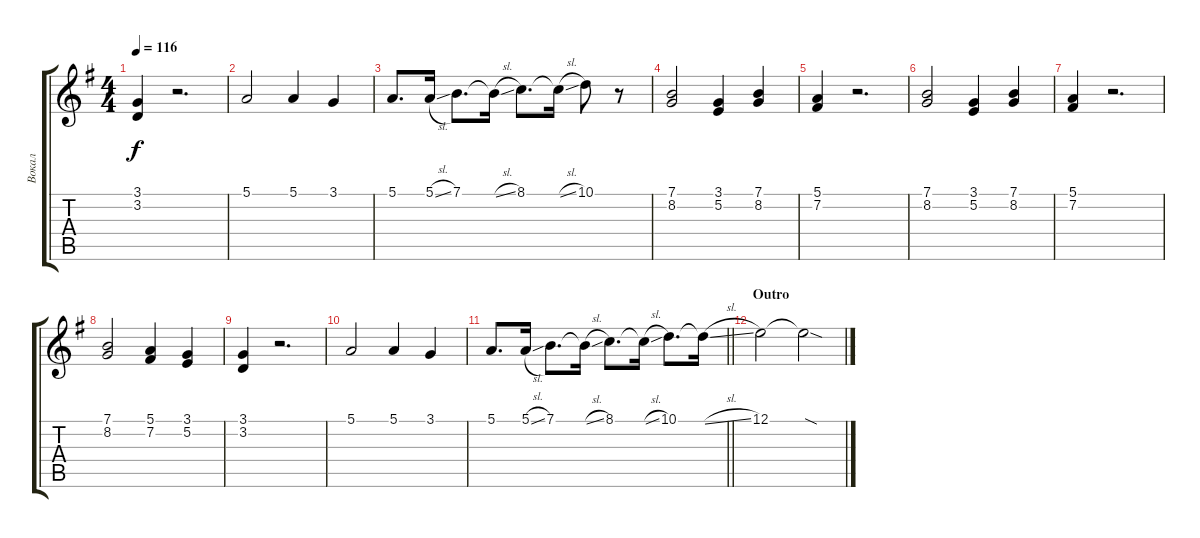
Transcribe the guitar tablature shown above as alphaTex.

\track ("Вокал" "Вокал") {instrument trumpet}
\staff {score tabs}
\tuning (E4 B3 G3 D3 A2 E2) {hide}
\ts (4 4)
\tempo 116
\clef g2
\ks eminor
(3.1 3.2).4{dy f} r.2{d} |
5.1.2 5.1.4 3.1.4 |
5.1.8{d} 5.1{sl}.16 7.1.8{d} 7.1{sl t}.16 8.1.8{d} 8.1{sl t}.16 10.1.8 r.8 |
(7.1 8.2).2 (3.1 5.2).4 (7.1 8.2).4 |
(5.1 7.2).4 r.2{d} |
(7.1 8.2).2 (3.1 5.2).4 (7.1 8.2).4 |
(5.1 7.2).4 r.2{d} |
(7.1 8.2).2 (5.1 7.2).4 (3.1 5.2).4 |
(3.1 3.2).4 r.2{d} |
5.1.2 5.1.4 3.1.4 |
\barLineRight lightlight
5.1.8{d} 5.1{sl}.16 7.1.8{d} 7.1{sl t}.16 8.1.8{d} 8.1{sl t}.16 10.1.8{d} 10.1{sl t}.16 |
\section ("" "Outro")
12.1.2 12.1{sod t}.2
